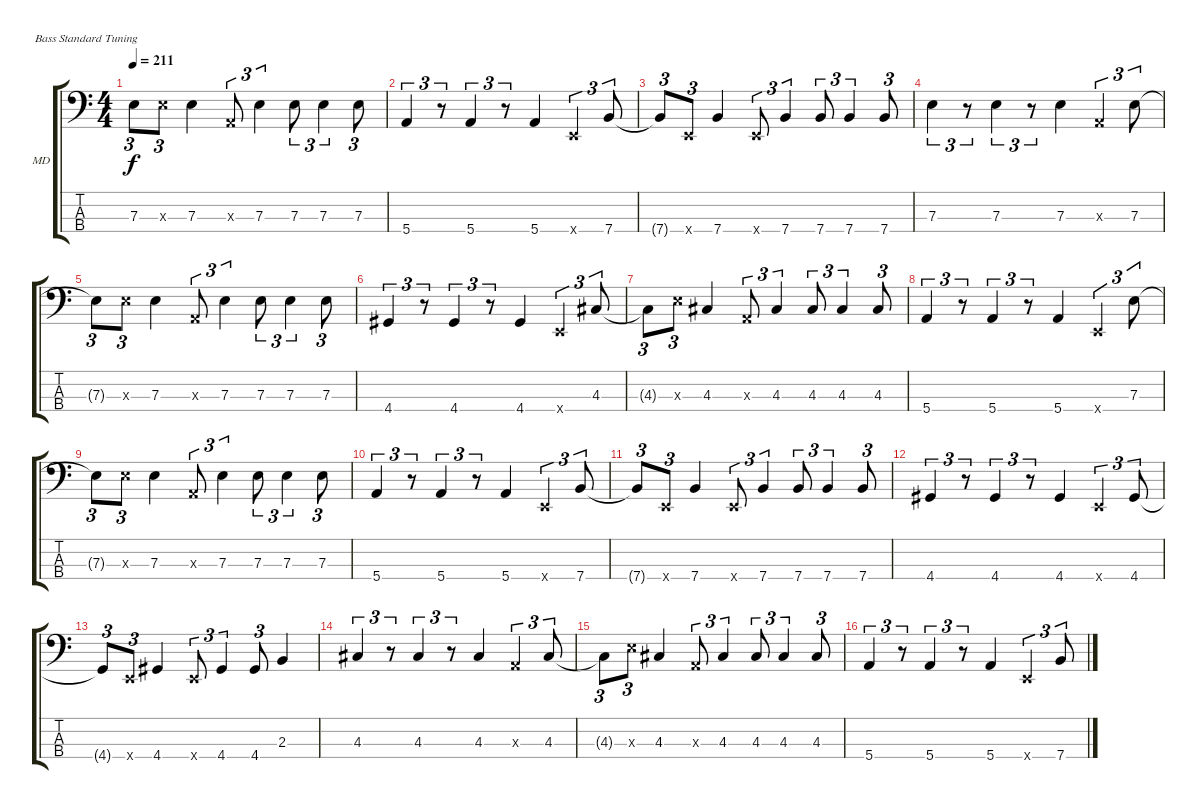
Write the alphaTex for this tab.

\defaultSystemsLayout 4
\bracketExtendMode groupsimilarinstruments
\firstSystemTrackNameOrientation horizontal
\otherSystemsTrackNameOrientation horizontal
\track ("Bass - Mike Dirnt" "MD") {instrument electricbassfinger}
\staff {score tabs}
\tuning (G2 D2 A1 E1)
\ts (4 4)
\tempo 211
\clef f4
\ks c
7.3{t}.8{tu (3 2) dy f} 7.3{x}.8{tu (3 2)} 7.3.4 0.3{x}.8{tu (3 2)} 7.3.4{tu (3 2)} 7.3.8{tu (3 2)} 7.3.4{tu (3 2)} 7.3.8{tu (3 2)} |
5.4.4{tu (3 2)} r.8{tu (3 2)} 5.4.4{tu (3 2)} r.8{tu (3 2)} 5.4.4 0.4{x}.4{tu (3 2)} 7.4.8{tu (3 2)} |
7.4{t}.8{tu (3 2)} 0.4{x}.8{tu (3 2)} 7.4.4 0.4{x}.8{tu (3 2)} 7.4.4{tu (3 2)} 7.4.8{tu (3 2)} 7.4.4{tu (3 2)} 7.4.8{tu (3 2)} |
7.3.4{tu (3 2)} r.8{tu (3 2)} 7.3.4{tu (3 2)} r.8{tu (3 2)} 7.3.4 0.3{x}.4{tu (3 2)} 7.3.8{tu (3 2)} |
7.3{t}.8{tu (3 2)} 7.3{x}.8{tu (3 2)} 7.3.4 0.3{x}.8{tu (3 2)} 7.3.4{tu (3 2)} 7.3.8{tu (3 2)} 7.3.4{tu (3 2)} 7.3.8{tu (3 2)} |
4.4.4{tu (3 2)} r.8{tu (3 2)} 4.4.4{tu (3 2)} r.8{tu (3 2)} 4.4.4 0.4{x}.4{tu (3 2)} 4.3.8{tu (3 2)} |
4.3{t}.8{tu (3 2)} 7.3{x}.8{tu (3 2)} 4.3.4 0.3{x}.8{tu (3 2)} 4.3.4{tu (3 2)} 4.3.8{tu (3 2)} 4.3.4{tu (3 2)} 4.3.8{tu (3 2)} |
5.4.4{tu (3 2)} r.8{tu (3 2)} 5.4.4{tu (3 2)} r.8{tu (3 2)} 5.4.4 0.4{x}.4{tu (3 2)} 7.3.8{tu (3 2)} |
7.3{t}.8{tu (3 2)} 7.3{x}.8{tu (3 2)} 7.3.4 0.3{x}.8{tu (3 2)} 7.3.4{tu (3 2)} 7.3.8{tu (3 2)} 7.3.4{tu (3 2)} 7.3.8{tu (3 2)} |
5.4.4{tu (3 2)} r.8{tu (3 2)} 5.4.4{tu (3 2)} r.8{tu (3 2)} 5.4.4 0.4{x}.4{tu (3 2)} 7.4.8{tu (3 2)} |
7.4{t}.8{tu (3 2)} 0.4{x}.8{tu (3 2)} 7.4.4 0.4{x}.8{tu (3 2)} 7.4.4{tu (3 2)} 7.4.8{tu (3 2)} 7.4.4{tu (3 2)} 7.4.8{tu (3 2)} |
4.4.4{tu (3 2)} r.8{tu (3 2)} 4.4.4{tu (3 2)} r.8{tu (3 2)} 4.4.4 0.4{x}.4{tu (3 2)} 4.4.8{tu (3 2)} |
4.4{t}.8{tu (3 2)} 0.4{x}.8{tu (3 2)} 4.4.4 0.4{x}.8{tu (3 2)} 4.4.4{tu (3 2)} 4.4.8{tu (3 2)} 2.3.4 |
4.3.4{tu (3 2)} r.8{tu (3 2)} 4.3.4{tu (3 2)} r.8{tu (3 2)} 4.3.4 0.3{x}.4{tu (3 2)} 4.3.8{tu (3 2)} |
4.3{t}.8{tu (3 2)} 7.3{x}.8{tu (3 2)} 4.3.4 0.3{x}.8{tu (3 2)} 4.3.4{tu (3 2)} 4.3.8{tu (3 2)} 4.3.4{tu (3 2)} 4.3.8{tu (3 2)} |
5.4.4{tu (3 2)} r.8{tu (3 2)} 5.4.4{tu (3 2)} r.8{tu (3 2)} 5.4.4 0.4{x}.4{tu (3 2)} 7.4.8{tu (3 2)}
